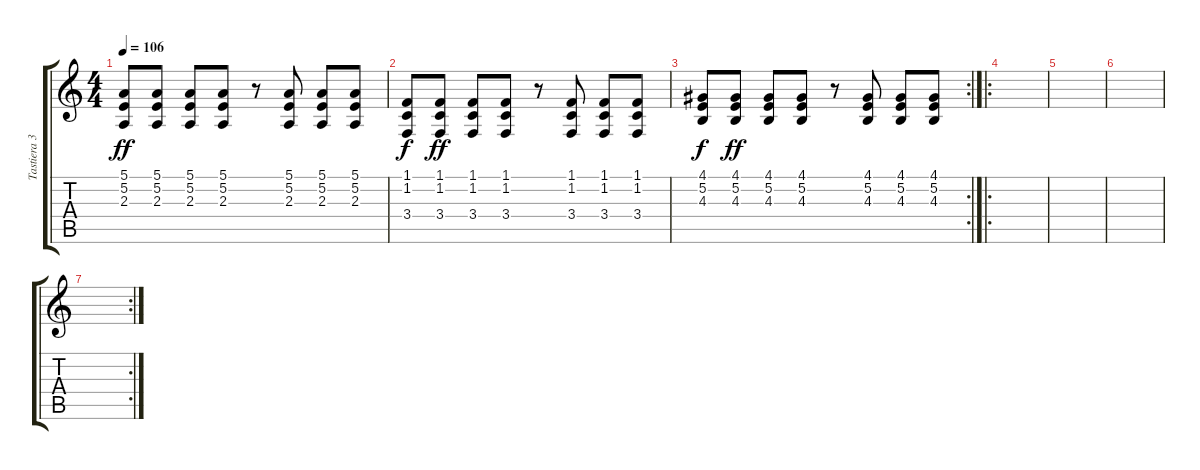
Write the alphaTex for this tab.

\track ("Tastiera 3" "Tastiera 3") {instrument pad7halo}
\staff {score tabs}
\tuning (E4 B3 G3 D3 A2 E2) {hide}
\ts (4 4)
\tempo 106
\clef g2
\ks c
(5.1 5.2 2.3).8{dy ff} (5.1 5.2 2.3).8 (5.1 5.2 2.3).8 (5.1 5.2 2.3).8 r.8 (5.1 5.2 2.3).8 (5.1 5.2 2.3).8 (5.1 5.2 2.3).8 |
(1.1 1.2 3.4).8{dy f} (1.1 1.2 3.4).8{dy ff} (1.1 1.2 3.4).8 (1.1 1.2 3.4).8 r.8 (1.1 1.2 3.4).8 (1.1 1.2 3.4).8 (1.1 1.2 3.4).8 |
\rc 2
(4.1 5.2 4.3).8{dy f} (4.1 5.2 4.3).8{dy ff} (4.1 5.2 4.3).8 (4.1 5.2 4.3).8 r.8 (4.1 5.2 4.3).8 (4.1 5.2 4.3).8 (4.1 5.2 4.3).8 |
\ro
|
|
|
\rc 2
